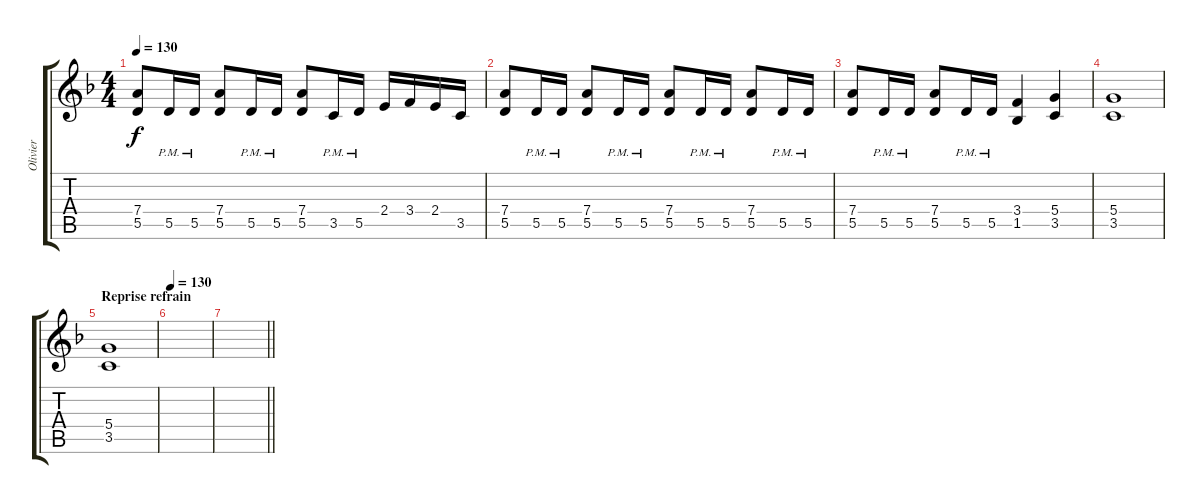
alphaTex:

\track ("Olivier" "Olivier") {instrument overdrivenguitar}
\staff {score tabs}
\tuning (E4 B3 G3 D3 A2 E2) {hide}
\ts (4 4)
\tempo 130
\clef g2
\ks f
(7.4 5.5).8{dy f} 5.5{pm}.16 5.5{pm}.16 (7.4 5.5).8 5.5{pm}.16 5.5{pm}.16 (7.4 5.5).8 3.5{pm}.16 5.5{pm}.16 2.4.16 3.4.16 2.4.16 3.5.16 |
(7.4 5.5).8 5.5{pm}.16 5.5{pm}.16 (7.4 5.5).8 5.5{pm}.16 5.5{pm}.16 (7.4 5.5).8 5.5{pm}.16 5.5{pm}.16 (7.4 5.5).8 5.5{pm}.16 5.5{pm}.16 |
(7.4 5.5).8 5.5{pm}.16 5.5{pm}.16 (7.4 5.5).8 5.5{pm}.16 5.5{pm}.16 (3.4 1.5).4 (5.4 3.5).4 |
(5.4 3.5).1 |
\section ("" "Reprise refrain")
(5.4 3.5).1 |
\tempo 130
|
\barLineRight lightlight
